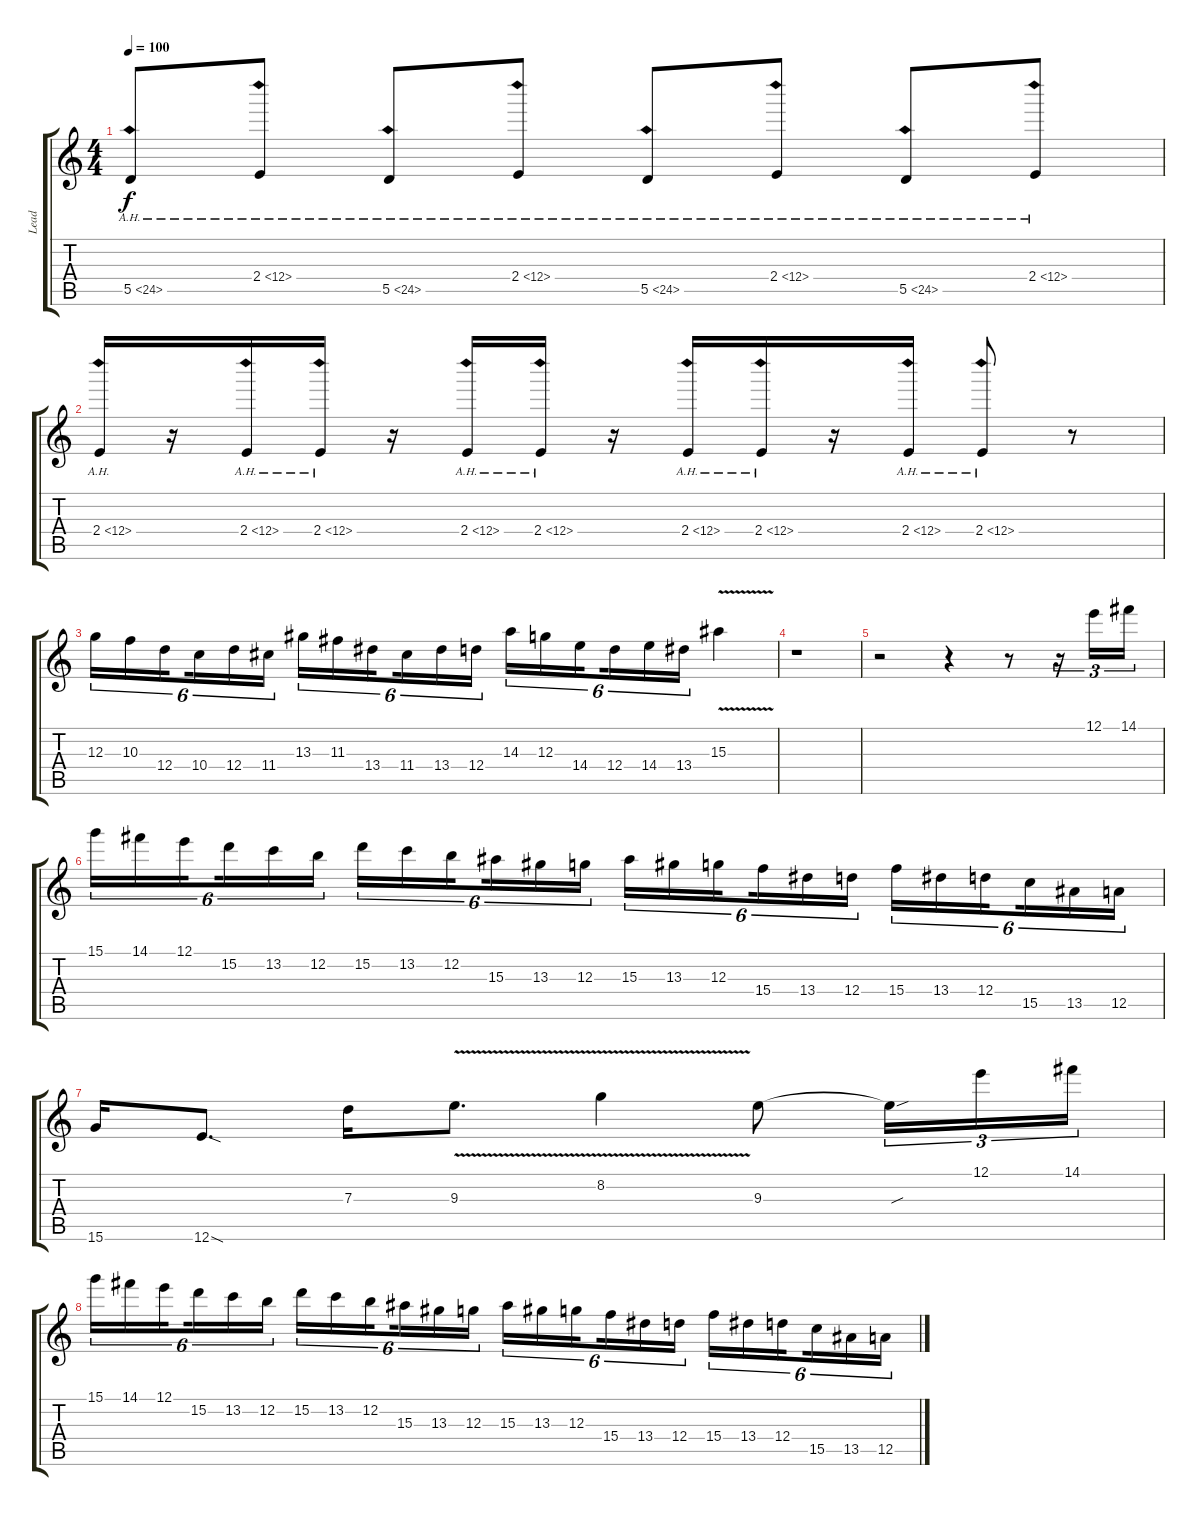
\track ("Lead" "Lead") {instrument overdrivenguitar}
\staff {score tabs}
\tuning (E4 B3 G3 D3 A2 E2) {hide}
\ts (4 4)
\tempo 100
\clef g2
\ks c
5.5{ah 19}.8{dy f} 2.4{ah 10}.8 5.5{ah 19}.8 2.4{ah 10}.8 5.5{ah 19}.8 2.4{ah 10}.8 5.5{ah 19}.8 2.4{ah 10}.8 |
2.4{ah 10}.16 r.16 2.4{ah 10}.16 2.4{ah 10}.16 r.16 2.4{ah 10}.16 2.4{ah 10}.16 r.16 2.4{ah 10}.16 2.4{ah 10}.16 r.16 2.4{ah 10}.16 2.4{ah 10}.8 r.8 |
12.3.16{tu (6 4)} 10.3.16{tu (6 4)} 12.4.16{tu (6 4) beam splitsecondary} 10.4.16{tu (6 4)} 12.4.16{tu (6 4)} 11.4.16{tu (6 4)} 13.3.16{tu (6 4)} 11.3.16{tu (6 4)} 13.4.16{tu (6 4) beam splitsecondary} 11.4.16{tu (6 4)} 13.4.16{tu (6 4)} 12.4.16{tu (6 4)} 14.3.16{tu (6 4)} 12.3.16{tu (6 4)} 14.4.16{tu (6 4) beam splitsecondary} 12.4.16{tu (6 4)} 14.4.16{tu (6 4)} 13.4.16{tu (6 4)} 15.3{v}.4 |
r.1 |
r.2 r.4 r.8 r.16{tu (3 2)} 12.1.16{tu (3 2)} 14.1.16{tu (3 2)} |
15.1.16{tu (6 4)} 14.1.16{tu (6 4)} 12.1.16{tu (6 4) beam splitsecondary} 15.2.16{tu (6 4)} 13.2.16{tu (6 4)} 12.2.16{tu (6 4)} 15.2.16{tu (6 4)} 13.2.16{tu (6 4)} 12.2.16{tu (6 4) beam splitsecondary} 15.3.16{tu (6 4)} 13.3.16{tu (6 4)} 12.3.16{tu (6 4)} 15.3.16{tu (6 4)} 13.3.16{tu (6 4)} 12.3.16{tu (6 4) beam splitsecondary} 15.4.16{tu (6 4)} 13.4.16{tu (6 4)} 12.4.16{tu (6 4)} 15.4.16{tu (6 4)} 13.4.16{tu (6 4)} 12.4.16{tu (6 4) beam splitsecondary} 15.5.16{tu (6 4)} 13.5.16{tu (6 4)} 12.5.16{tu (6 4)} |
15.6.16 12.6{sod}.8{d} 7.3.16 9.3{v}.8{d} 8.2{v}.4 9.3.8 9.3{sou t}.16{tu (3 2)} 12.1.16{tu (3 2)} 14.1.16{tu (3 2)} |
15.1.16{tu (6 4)} 14.1.16{tu (6 4)} 12.1.16{tu (6 4) beam splitsecondary} 15.2.16{tu (6 4)} 13.2.16{tu (6 4)} 12.2.16{tu (6 4)} 15.2.16{tu (6 4)} 13.2.16{tu (6 4)} 12.2.16{tu (6 4) beam splitsecondary} 15.3.16{tu (6 4)} 13.3.16{tu (6 4)} 12.3.16{tu (6 4)} 15.3.16{tu (6 4)} 13.3.16{tu (6 4)} 12.3.16{tu (6 4) beam splitsecondary} 15.4.16{tu (6 4)} 13.4.16{tu (6 4)} 12.4.16{tu (6 4)} 15.4.16{tu (6 4)} 13.4.16{tu (6 4)} 12.4.16{tu (6 4) beam splitsecondary} 15.5.16{tu (6 4)} 13.5.16{tu (6 4)} 12.5.16{tu (6 4)}
